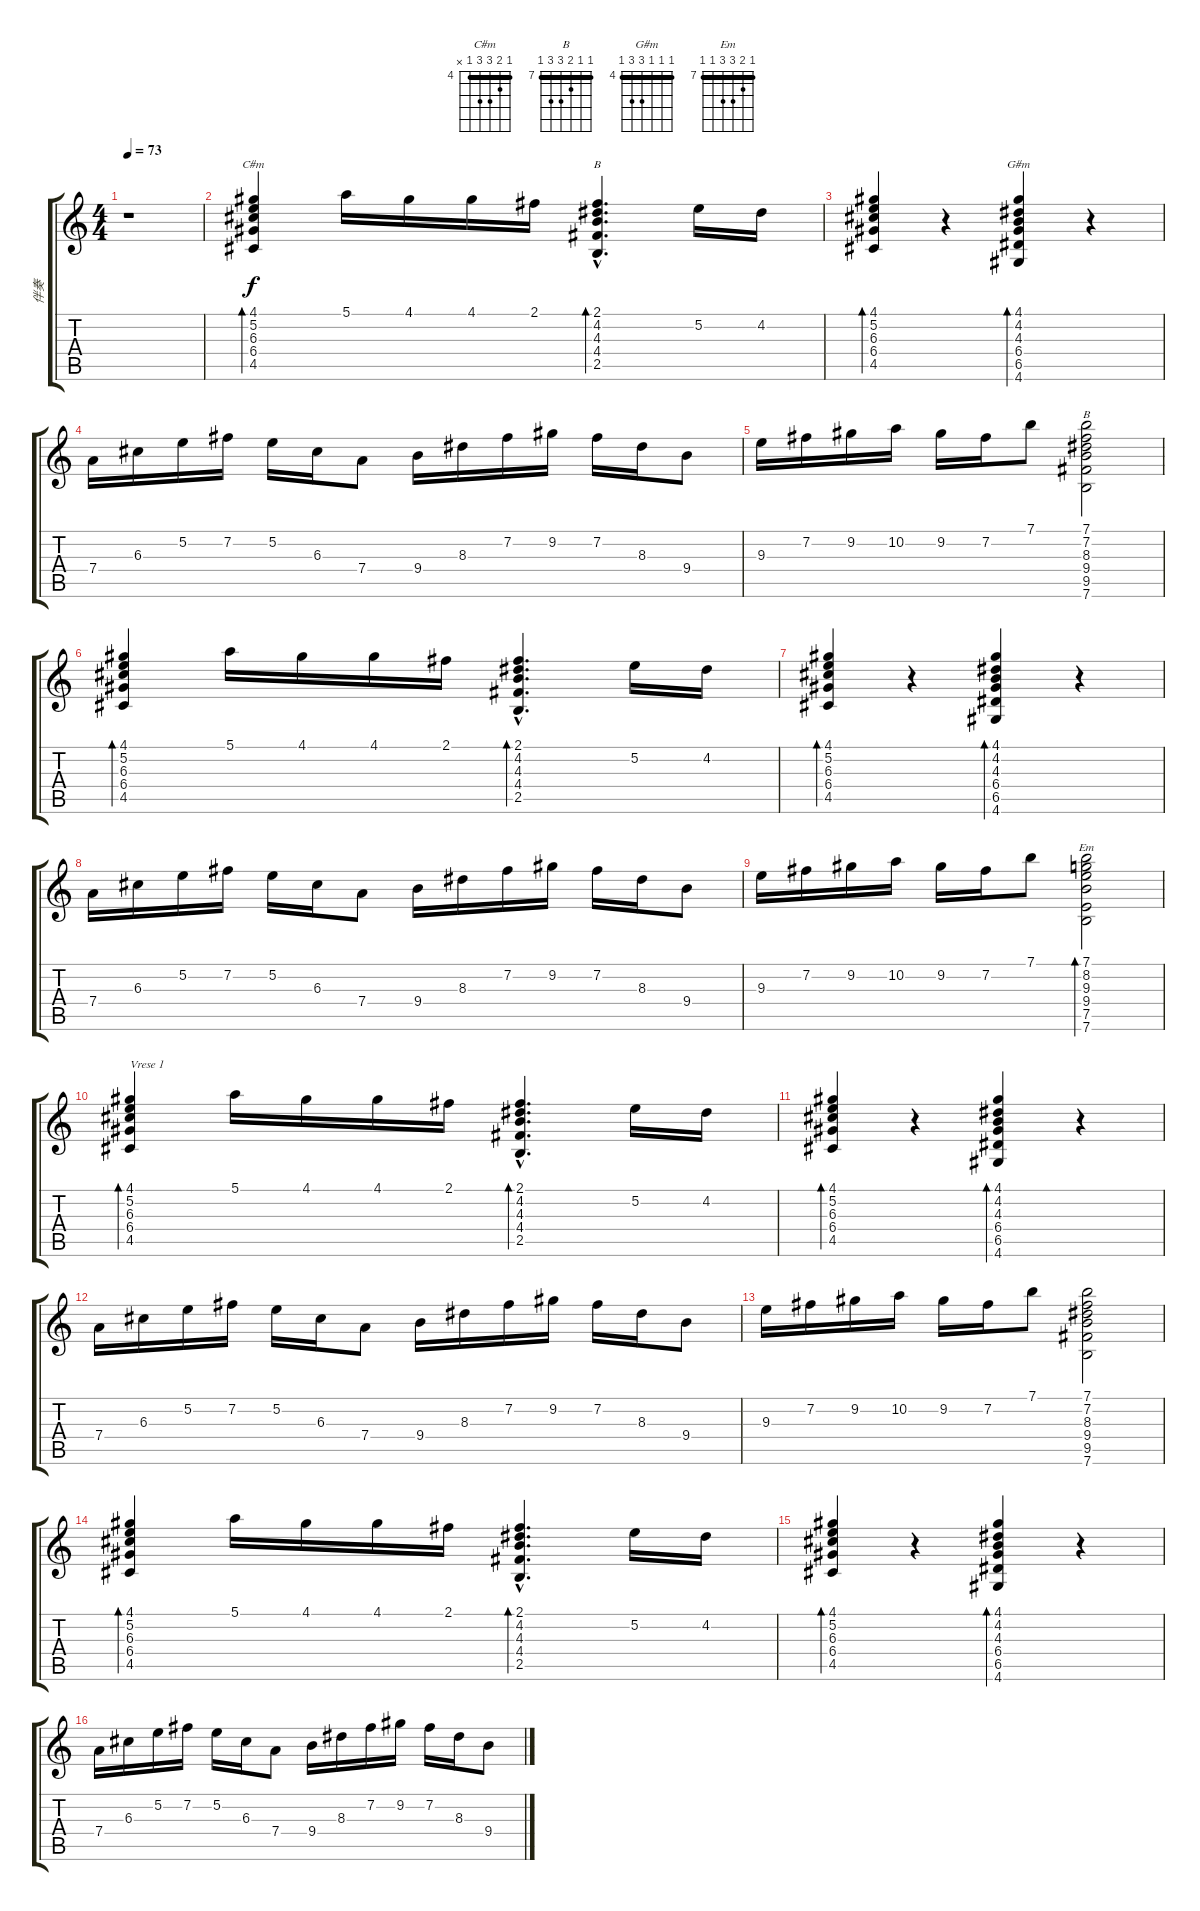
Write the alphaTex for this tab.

\track ("伴奏" "伴奏") {instrument acousticguitarnylon}
\staff {score tabs}
\tuning (E4 B3 G3 D3 A2 E2) {hide}
\chord ("C#m" 4 5 6 6 4 x) {firstfret 4 barre 4}
\chord ("B" 2 4 4 4 2 x) {barre 2}
\chord ("G#m" 4 4 4 6 6 4) {firstfret 4 barre 4}
\chord ("B" 7 7 8 9 9 7) {firstfret 7 barre 7}
\chord ("Em" 7 8 9 9 7 7) {firstfret 7 barre 7}
\ts (4 4)
\tempo 73
\clef g2
\ks c
r.1{dy f instrument acousticguitarnylon} |
(4.1 5.2 6.3 6.4 4.5).4{bd 60 ch "C#m"} 5.1.16 4.1.16 4.1.16 2.1.16 (2.1{hac} 4.2{hac} 4.3{hac} 4.4{hac} 2.5{hac}).4{d bd 60 ch "B"} 5.2.16 4.2.16 |
(4.1 5.2 6.3 6.4 4.5).4{bd 60} r.4 (4.1 4.2 4.3 6.4 6.5 4.6).4{bd 60 ch "G#m"} r.4 |
7.4.16 6.3.16 5.2.16 7.2.16 5.2.16 6.3.16 7.4.8 9.4.16 8.3.16 7.2.16 9.2.16 7.2.16 8.3.16 9.4.8 |
9.3.16 7.2.16 9.2.16 10.2.16 9.2.16 7.2.16 7.1.8 (7.1 7.2 8.3 9.4 9.5 7.6).2{ch "B"} |
(4.1 5.2 6.3 6.4 4.5).4{bd 60} 5.1.16 4.1.16 4.1.16 2.1.16 (2.1{hac} 4.2{hac} 4.3{hac} 4.4{hac} 2.5{hac}).4{d bd 60} 5.2.16 4.2.16 |
(4.1 5.2 6.3 6.4 4.5).4{bd 60} r.4 (4.1 4.2 4.3 6.4 6.5 4.6).4{bd 60} r.4 |
7.4.16 6.3.16 5.2.16 7.2.16 5.2.16 6.3.16 7.4.8 9.4.16 8.3.16 7.2.16 9.2.16 7.2.16 8.3.16 9.4.8 |
9.3.16 7.2.16 9.2.16 10.2.16 9.2.16 7.2.16 7.1.8 (7.1 8.2 9.3 9.4 7.5 7.6).2{bd 60 ch "Em"} |
(4.1 5.2 6.3 6.4 4.5).4{bd 60 txt "Vrese 1"} 5.1.16 4.1.16 4.1.16 2.1.16 (2.1{hac} 4.2{hac} 4.3{hac} 4.4{hac} 2.5{hac}).4{d bd 60} 5.2.16 4.2.16 |
(4.1 5.2 6.3 6.4 4.5).4{bd 60} r.4 (4.1 4.2 4.3 6.4 6.5 4.6).4{bd 60} r.4 |
7.4.16 6.3.16 5.2.16 7.2.16 5.2.16 6.3.16 7.4.8 9.4.16 8.3.16 7.2.16 9.2.16 7.2.16 8.3.16 9.4.8 |
9.3.16 7.2.16 9.2.16 10.2.16 9.2.16 7.2.16 7.1.8 (7.1 7.2 8.3 9.4 9.5 7.6).2 |
(4.1 5.2 6.3 6.4 4.5).4{bd 60} 5.1.16 4.1.16 4.1.16 2.1.16 (2.1{hac} 4.2{hac} 4.3{hac} 4.4{hac} 2.5{hac}).4{d bd 60} 5.2.16 4.2.16 |
(4.1 5.2 6.3 6.4 4.5).4{bd 60} r.4 (4.1 4.2 4.3 6.4 6.5 4.6).4{bd 60} r.4 |
7.4.16 6.3.16 5.2.16 7.2.16 5.2.16 6.3.16 7.4.8 9.4.16 8.3.16 7.2.16 9.2.16 7.2.16 8.3.16 9.4.8
